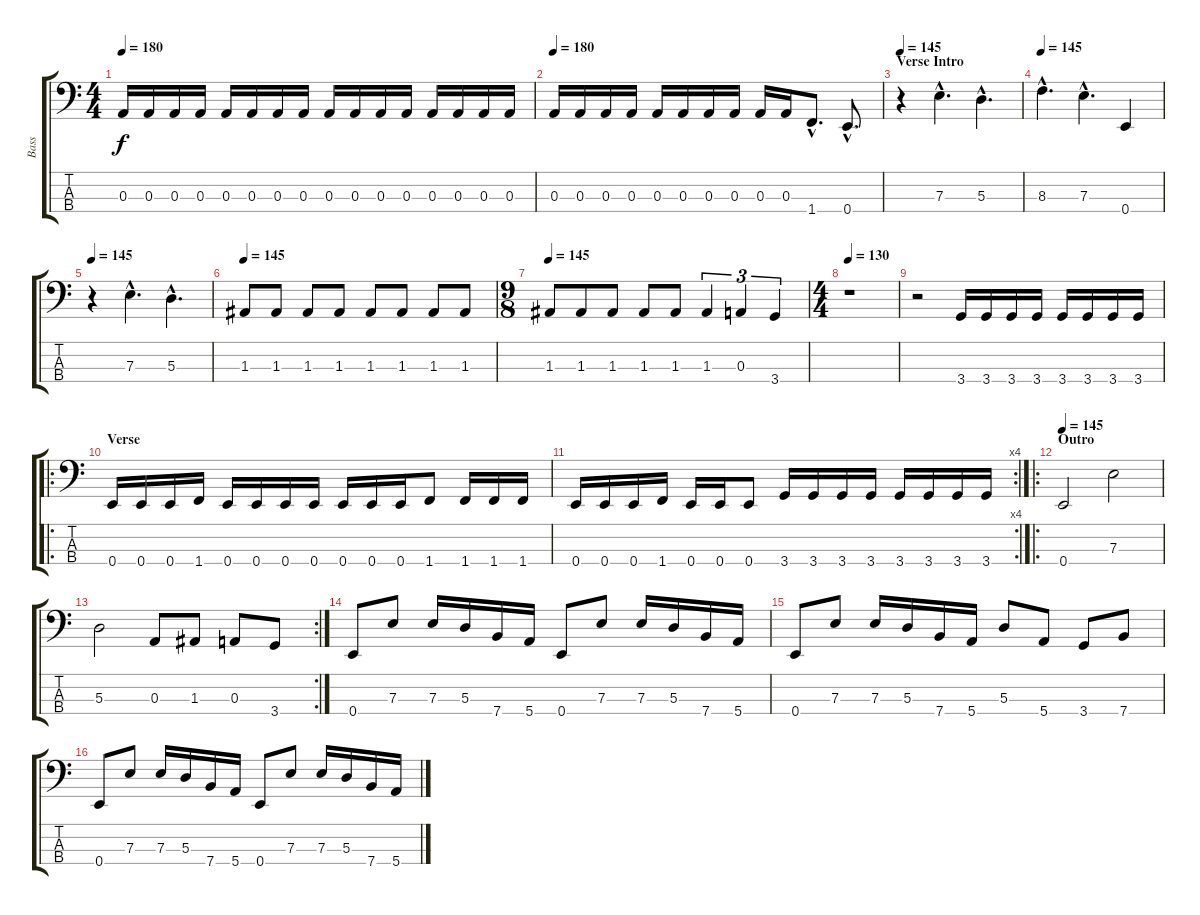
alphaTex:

\track ("Bass" "Bass") {instrument electricbassfinger}
\staff {score tabs}
\tuning (G2 D2 A1 E1) {hide}
\ts (4 4)
\tempo 180
\clef f4
\ks c
0.3.16{dy f} 0.3.16 0.3.16 0.3.16 0.3.16 0.3.16 0.3.16 0.3.16 0.3.16 0.3.16 0.3.16 0.3.16 0.3.16 0.3.16 0.3.16 0.3.16 |
\tempo 180
0.3.16 0.3.16 0.3.16 0.3.16 0.3.16 0.3.16 0.3.16 0.3.16 0.3.16 0.3.16 1.4{hac}.8{d} 0.4{hac}.8{d} |
\section ("" "Verse Intro")
\tempo 145
r.4 7.3{hac}.4{d} 5.3{hac}.4{d} |
\tempo 145
8.3{hac}.4{d} 7.3{hac}.4{d} 0.4.4 |
\tempo 145
r.4 7.3{hac}.4{d} 5.3{hac}.4{d} |
\tempo 145
1.3.8 1.3.8 1.3.8 1.3.8 1.3.8 1.3.8 1.3.8 1.3.8 |
\ts (9 8)
\tempo 145
1.3.8 1.3.8 1.3.8 1.3.8 1.3.8 1.3.4{tu (3 2)} 0.3.4{tu (3 2)} 3.4.4{tu (3 2)} |
\ts (4 4)
\tempo 130
r.1 |
r.2 3.4.16 3.4.16 3.4.16 3.4.16 3.4.16 3.4.16 3.4.16 3.4.16 |
\ro
\section ("" "Verse")
0.4.16 0.4.16 0.4.16 1.4.16 0.4.16 0.4.16 0.4.16 0.4.16 0.4.16 0.4.16 0.4.16 1.4.8 1.4.16 1.4.16 1.4.16 |
\rc 4
0.4.16 0.4.16 0.4.16 1.4.16 0.4.16 0.4.16 0.4.8 3.4.16 3.4.16 3.4.16 3.4.16 3.4.16 3.4.16 3.4.16 3.4.16 |
\ro
\section ("" "Outro")
\tempo 145
0.4.2 7.3.2 |
\rc 2
5.3.2 0.3.8 1.3.8 0.3.8 3.4.8 |
0.4.8 7.3.8 7.3.16 5.3.16 7.4.16 5.4.16 0.4.8 7.3.8 7.3.16 5.3.16 7.4.16 5.4.16 |
0.4.8 7.3.8 7.3.16 5.3.16 7.4.16 5.4.16 5.3.8 5.4.8 3.4.8 7.4.8 |
0.4.8 7.3.8 7.3.16 5.3.16 7.4.16 5.4.16 0.4.8 7.3.8 7.3.16 5.3.16 7.4.16 5.4.16
